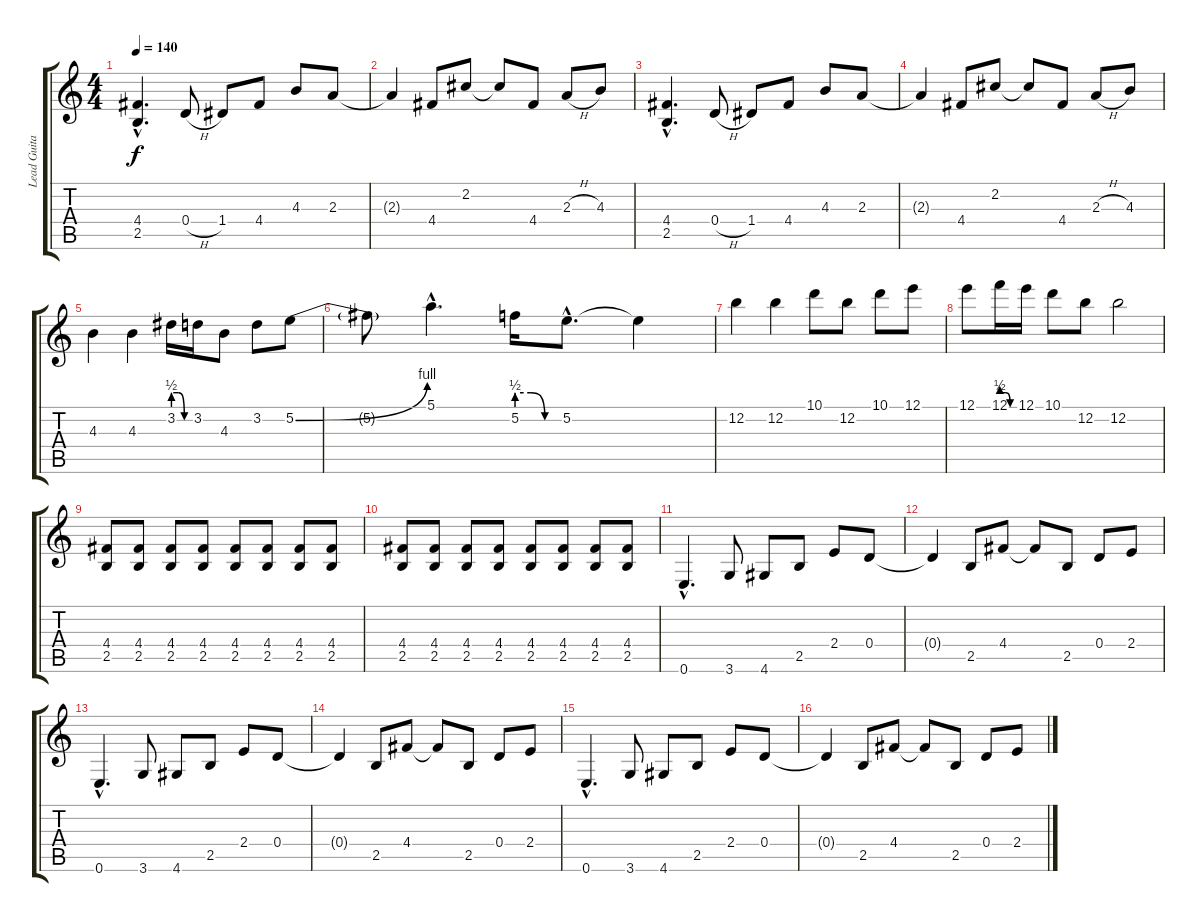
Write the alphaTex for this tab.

\track ("Lead Guitar" "Lead Guita") {instrument overdrivenguitar}
\staff {score tabs}
\tuning (E4 B3 G3 D3 A2 E2) {hide}
\ts (4 4)
\tempo 140
\clef g2
\ks c
(4.4{hac} 2.5{hac}).4{d dy f} 0.4{h}.8 1.4.8 4.4.8 4.3.8 2.3.8 |
2.3{t}.4 4.4.8 2.2.8 2.2{t}.8 4.4.8 2.3{h}.8 4.3.8 |
(4.4{hac} 2.5{hac}).4{d} 0.4{h}.8 1.4.8 4.4.8 4.3.8 2.3.8 |
2.3{t}.4 4.4.8 2.2.8 2.2{t}.8 4.4.8 2.3{h}.8 4.3.8 |
4.3.4 4.3.4 3.2{be (custom 0 2 20 2 40 0 60 0)}.16 3.2.16 4.3.8 3.2.8 5.2{be (bend 0 0 60 4)}.8 |
5.2{t}.8 5.1{hac}.4{d} 5.2{be (custom 0 2 20 2 40 0 60 0)}.16 5.2{hac}.8{d} 5.2{t}.4 |
12.2.4 12.2.4 10.1.8 12.2.8 10.1.8 12.1.8 |
12.1.8 12.1{be (custom 0 2 20 2 40 0 60 0)}.16 12.1.16 10.1.8 12.2.8 12.2.2 |
(4.4 2.5).8 (4.4 2.5).8 (4.4 2.5).8 (4.4 2.5).8 (4.4 2.5).8 (4.4 2.5).8 (4.4 2.5).8 (4.4 2.5).8 |
(4.4 2.5).8 (4.4 2.5).8 (4.4 2.5).8 (4.4 2.5).8 (4.4 2.5).8 (4.4 2.5).8 (4.4 2.5).8 (4.4 2.5).8 |
0.6{hac}.4{d} 3.6.8 4.6.8 2.5.8 2.4.8 0.4.8 |
0.4{t}.4 2.5.8 4.4.8 4.4{t}.8 2.5.8 0.4.8 2.4.8 |
0.6{hac}.4{d} 3.6.8 4.6.8 2.5.8 2.4.8 0.4.8 |
0.4{t}.4 2.5.8 4.4.8 4.4{t}.8 2.5.8 0.4.8 2.4.8 |
0.6{hac}.4{d} 3.6.8 4.6.8 2.5.8 2.4.8 0.4.8 |
0.4{t}.4 2.5.8 4.4.8 4.4{t}.8 2.5.8 0.4.8 2.4.8
